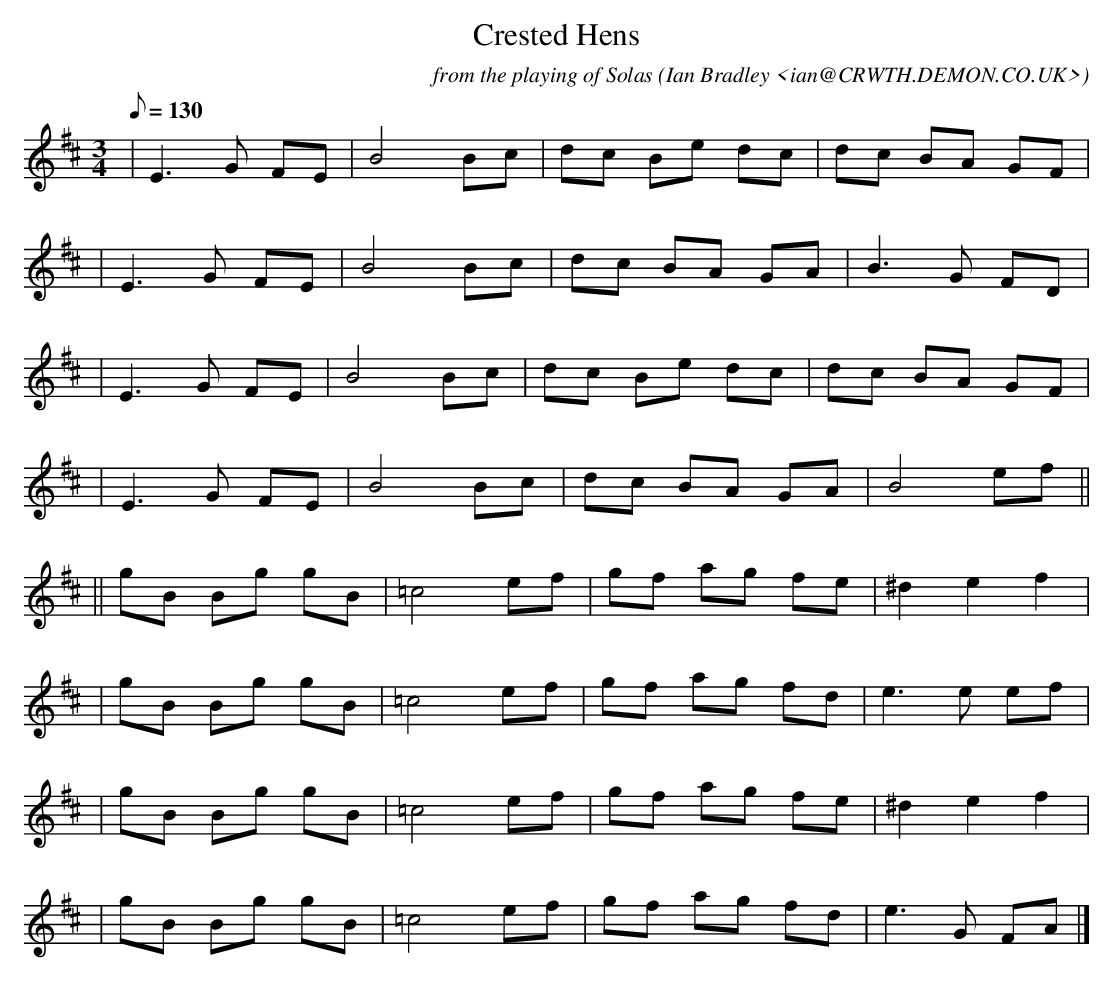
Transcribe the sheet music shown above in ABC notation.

X:1
T:Crested Hens
M:3/4
L:1/8
Q:130
C:from the playing of Solas
O:Ian Bradley <ian@CRWTH.DEMON.CO.UK>
K:D
|  E3G FE | B4 Bc | dc Be dc | dc BA GF |
|  E3G FE | B4 Bc | dc BA GA | B3G   FD |
|  E3G FE | B4 Bc | dc Be dc | dc BA GF |
|  E3G FE | B4 Bc | dc BA GA | B4    ef ||
|| gB Bg gB | =c4ef | gf ag fe | ^d2e2 f2 |
|  gB Bg gB | =c4ef | gf ag fd |  e3e  ef |
|  gB Bg gB | =c4ef | gf ag fe | ^d2e2 f2 |
|  gB Bg gB | =c4ef | gf ag fd |  e3G  FA |]
